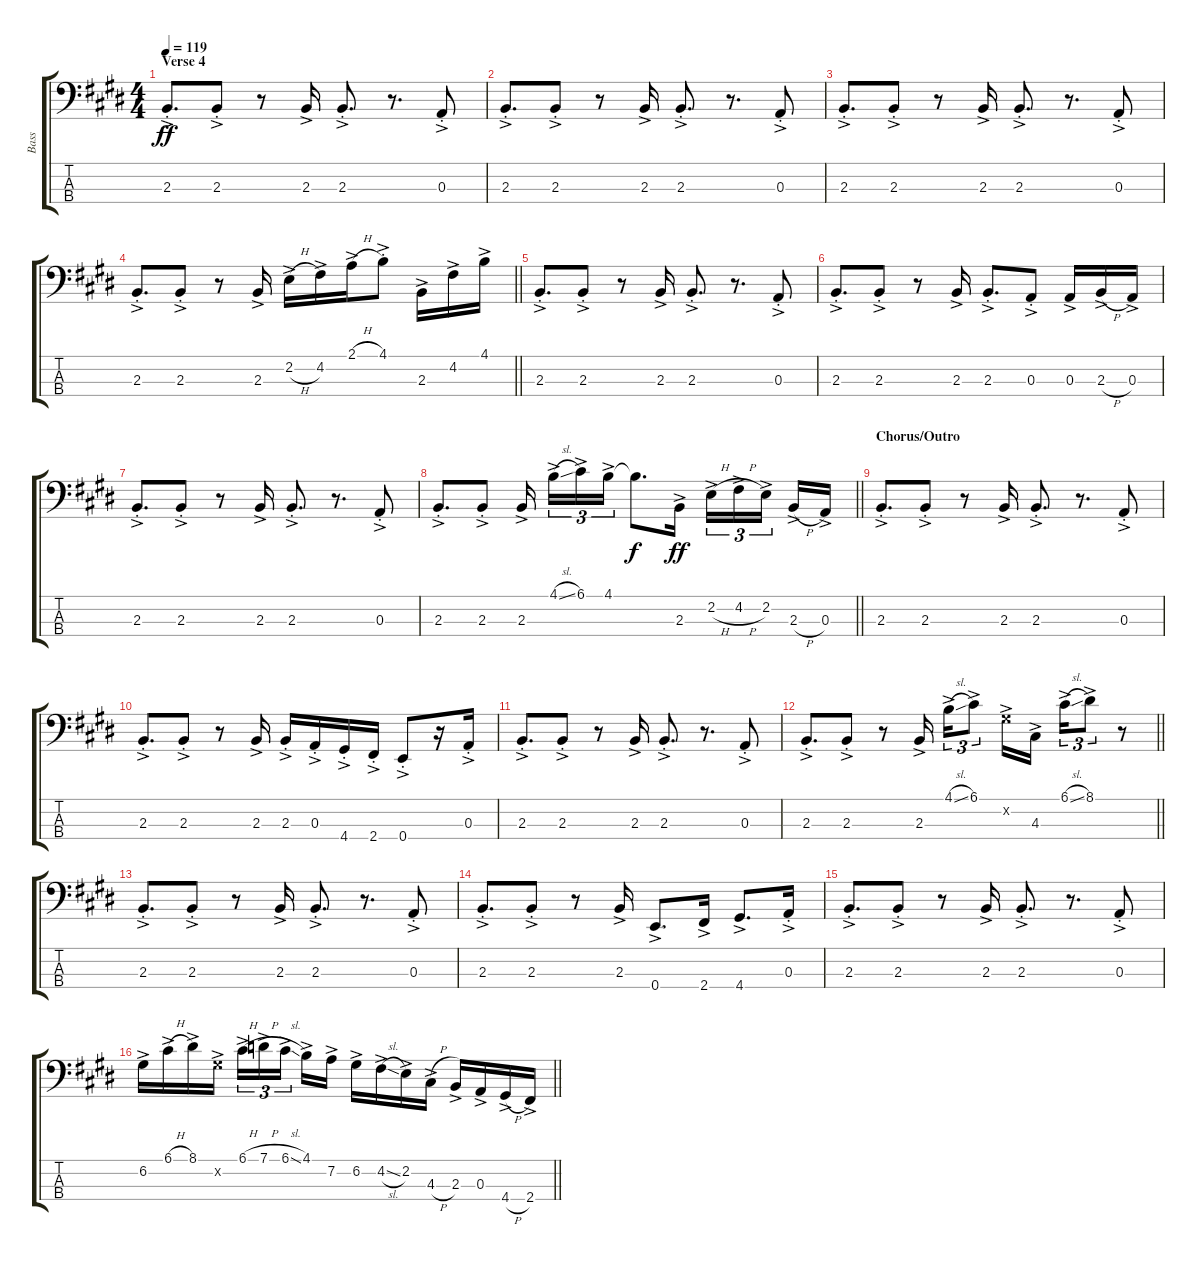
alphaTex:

\track ("Bass" "Bass") {instrument electricbassfinger}
\staff {score tabs}
\tuning (G2 D2 A1 E1) {hide}
\ts (4 4)
\section ("" "Verse 4")
\tempo 119
\clef f4
\ks e
2.3{ac st}.8{d dy ff} 2.3{ac st}.8 r.8 2.3{ac}.16 2.3{ac st}.8{d} r.8{d} 0.3{ac st}.8 |
2.3{ac st}.8{d} 2.3{ac st}.8 r.8 2.3{ac}.16 2.3{ac st}.8{d} r.8{d} 0.3{ac st}.8 |
2.3{ac st}.8{d} 2.3{ac st}.8 r.8 2.3{ac}.16 2.3{ac st}.8{d} r.8{d} 0.3{ac st}.8 |
\barLineRight lightlight
2.3{ac st}.8{d} 2.3{ac st}.8 r.8 2.3{ac}.16 2.2{h ac}.16 4.2{ac}.16 2.1{h ac}.16 4.1{ac st}.8 2.3{ac}.16 4.2{ac}.16 4.1{ac}.16 |
2.3{ac st}.8{d} 2.3{ac st}.8 r.8 2.3{ac}.16 2.3{ac st}.8{d} r.8{d} 0.3{ac st}.8 |
2.3{ac st}.8{d} 2.3{ac st}.8 r.8 2.3{ac}.16 2.3{ac st}.8{d} 0.3{ac st}.8 0.3{ac}.16 2.3{h ac}.16 0.3{ac}.16 |
2.3{ac st}.8{d} 2.3{ac st}.8 r.8 2.3{ac}.16 2.3{ac st}.8{d} r.8{d} 0.3{ac st}.8 |
\barLineRight lightlight
2.3{ac st}.8{d} 2.3{ac st}.8 2.3{ac}.16{beam splitsecondary} 4.1{sl ac}.16{tu (3 2)} 6.1{ac}.16{tu (3 2)} 4.1{ac}.16{tu (3 2)} 4.1{t}.8{d dy f} 2.3{ac}.16{dy ff} 2.2{h ac}.16{tu (3 2)} 4.2{h ac}.16{tu (3 2)} 2.2{ac}.16{tu (3 2) beam splitsecondary} 2.3{h ac}.16 0.3{ac}.16 |
\section ("" "Chorus/Outro")
2.3{ac st}.8{d} 2.3{ac st}.8 r.8 2.3{ac}.16 2.3{ac st}.8{d} r.8{d} 0.3{ac st}.8 |
2.3{ac st}.8{d} 2.3{ac st}.8 r.8 2.3{ac}.16 2.3{ac st}.16 0.3{ac st}.16 4.4{ac st}.16 2.4{ac st}.16 0.4{ac st}.8 r.16 0.3{ac st}.16 |
2.3{ac st}.8{d} 2.3{ac st}.8 r.8 2.3{ac}.16 2.3{ac st}.8{d} r.8{d} 0.3{ac st}.8 |
\barLineRight lightlight
2.3{ac st}.8{d} 2.3{ac st}.8 r.8 2.3{ac}.16 4.1{sl ac}.16{tu (3 2)} 6.1{ac}.8{tu (3 2)} 6.2{ac x}.16 4.3{ac}.16 6.1{sl ac}.16{tu (3 2)} 8.1{ac}.8{tu (3 2)} r.8 |
2.3{ac st}.8{d} 2.3{ac st}.8 r.8 2.3{ac}.16 2.3{ac st}.8{d} r.8{d} 0.3{ac st}.8 |
2.3{ac st}.8{d} 2.3{ac st}.8 r.8 2.3{ac}.16 0.4{ac}.8{d} 2.4{ac}.16 4.4{ac}.8{d} 0.3{ac st}.16 |
2.3{ac st}.8{d} 2.3{ac st}.8 r.8 2.3{ac}.16 2.3{ac st}.8{d} r.8{d} 0.3{ac st}.8 |
\barLineRight lightlight
6.2{ac}.16 6.1{h ac}.16 8.1{ac}.16 6.2{ac x}.16 6.1{h ac}.16{tu (3 2)} 7.1{h ac}.16{tu (3 2)} 6.1{sl ac}.16{tu (3 2) beam splitsecondary} 4.1{ac}.16 7.2{ac}.16 6.2{ac}.16 4.2{sl ac}.16 2.2{ac}.16 4.3{h ac}.16 2.3{ac}.16 0.3{ac}.16 4.4{h ac}.16 2.4{ac}.16
